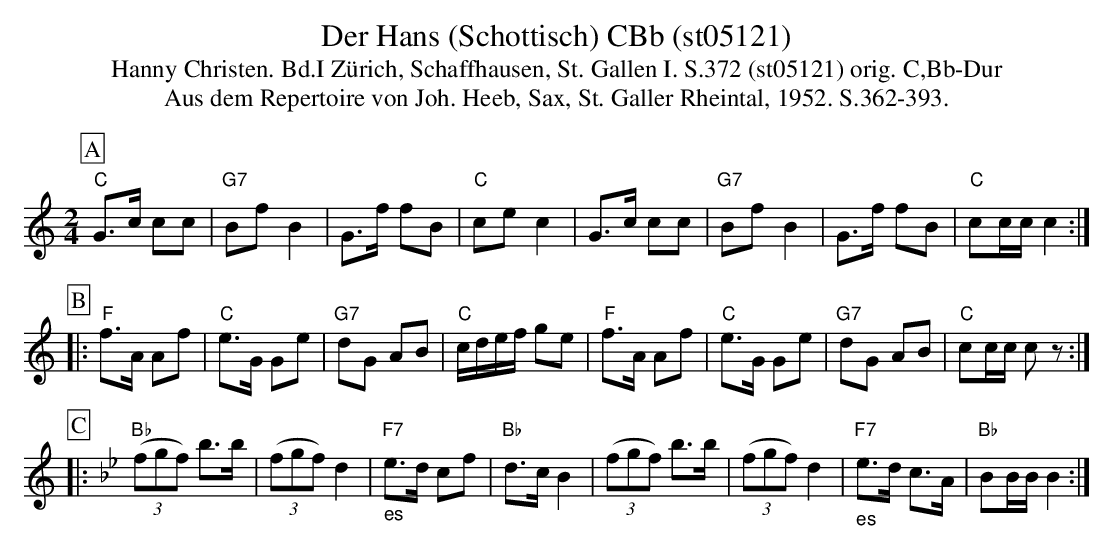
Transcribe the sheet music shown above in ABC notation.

X:1
T: Der Hans (Schottisch) CBb (st05121)
T:Hanny Christen. Bd.I Zürich, Schaffhausen, St. Gallen I. S.372 (st05121) orig. C,Bb-Dur
T: Aus dem Repertoire von Joh. Heeb, Sax, St. Galler Rheintal, 1952. S.362-393.
M:2/4
L:1/8
K:C major
[P:A] "C"G>c cc | "G7"BfB2 | G>f fB | "C"cec2 | G>c cc | "G7"BfB2 | G>f fB | "C"cc/c/ c2 :|
[P:B] |: "F"f>A Af | "C"e>G Ge | "G7"dG AB | "C"c/d/e/f/ ge | "F"f>A Af | "C"e>G Ge | "G7"dG AB | "C"cc/c/ cz :|
[P:C] |: [K:Bb]  "Bb"((3fgf) b>b | ((3fgf) d2 | "F7""_es"e>d cf | "Bb"d>cB2 | ((3fgf) b>b | ((3fgf) d2 | "F7""_es"e>d c>A | "Bb"BB/B/ B2 :|
